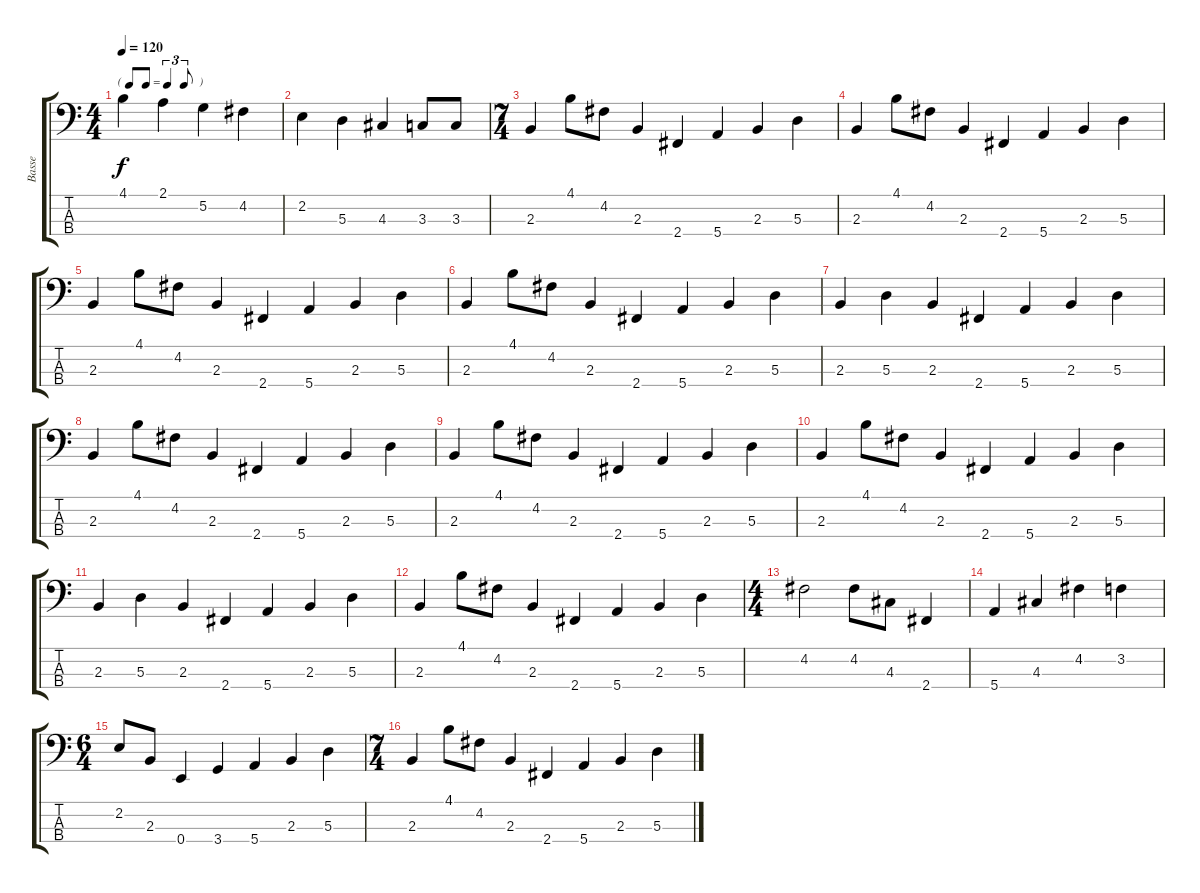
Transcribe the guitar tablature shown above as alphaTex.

\track ("Basse" "Basse") {instrument electricbassfinger}
\staff {score tabs}
\tuning (G2 D2 A1 E1) {hide}
\ts (4 4)
\tf triplet8th
\tempo 120
\clef f4
\ks c
4.1.4{dy f} 2.1.4 5.2.4 4.2.4 |
2.2.4 5.3.4 4.3.4 3.3.8 3.3.8 |
\ts (7 4)
2.3.4 4.1.8 4.2.8 2.3.4 2.4.4 5.4.4 2.3.4 5.3.4 |
2.3.4 4.1.8 4.2.8 2.3.4 2.4.4 5.4.4 2.3.4 5.3.4 |
2.3.4 4.1.8 4.2.8 2.3.4 2.4.4 5.4.4 2.3.4 5.3.4 |
2.3.4 4.1.8 4.2.8 2.3.4 2.4.4 5.4.4 2.3.4 5.3.4 |
2.3.4 5.3.4 2.3.4 2.4.4 5.4.4 2.3.4 5.3.4 |
2.3.4 4.1.8 4.2.8 2.3.4 2.4.4 5.4.4 2.3.4 5.3.4 |
2.3.4 4.1.8 4.2.8 2.3.4 2.4.4 5.4.4 2.3.4 5.3.4 |
2.3.4 4.1.8 4.2.8 2.3.4 2.4.4 5.4.4 2.3.4 5.3.4 |
2.3.4 5.3.4 2.3.4 2.4.4 5.4.4 2.3.4 5.3.4 |
2.3.4 4.1.8 4.2.8 2.3.4 2.4.4 5.4.4 2.3.4 5.3.4 |
\ts (4 4)
4.2.2 4.2.8 4.3.8 2.4.4 |
5.4.4 4.3.4 4.2.4 3.2.4 |
\ts (6 4)
2.2.8 2.3.8 0.4.4 3.4.4 5.4.4 2.3.4 5.3.4 |
\ts (7 4)
2.3.4 4.1.8 4.2.8 2.3.4 2.4.4 5.4.4 2.3.4 5.3.4
